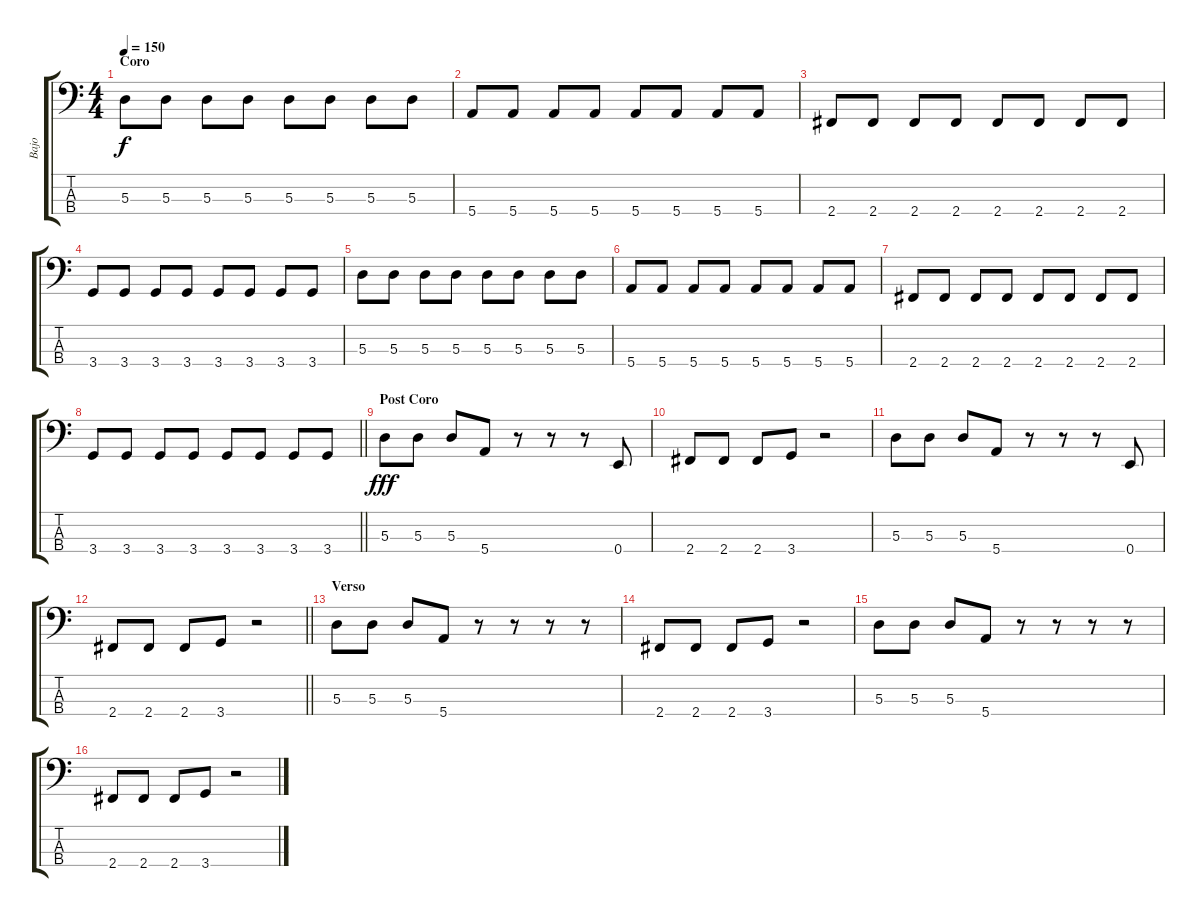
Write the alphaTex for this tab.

\track ("Bajo" "Bajo") {instrument electricbasspick}
\staff {score tabs}
\tuning (G2 D2 A1 E1) {hide}
\ts (4 4)
\section ("" "Coro")
\tempo 150
\clef f4
\ks c
5.3.8{dy f} 5.3.8 5.3.8 5.3.8 5.3.8 5.3.8 5.3.8 5.3.8 |
5.4.8 5.4.8 5.4.8 5.4.8 5.4.8 5.4.8 5.4.8 5.4.8 |
2.4.8 2.4.8 2.4.8 2.4.8 2.4.8 2.4.8 2.4.8 2.4.8 |
3.4.8 3.4.8 3.4.8 3.4.8 3.4.8 3.4.8 3.4.8 3.4.8 |
5.3.8 5.3.8 5.3.8 5.3.8 5.3.8 5.3.8 5.3.8 5.3.8 |
5.4.8 5.4.8 5.4.8 5.4.8 5.4.8 5.4.8 5.4.8 5.4.8 |
2.4.8 2.4.8 2.4.8 2.4.8 2.4.8 2.4.8 2.4.8 2.4.8 |
\barLineRight lightlight
3.4.8 3.4.8 3.4.8 3.4.8 3.4.8 3.4.8 3.4.8 3.4.8 |
\section ("" "Post Coro")
5.3.8{dy fff} 5.3.8 5.3.8 5.4.8 r.8 r.8 r.8 0.4.8 |
2.4.8 2.4.8 2.4.8 3.4.8 r.2 |
5.3.8 5.3.8 5.3.8 5.4.8 r.8 r.8 r.8 0.4.8 |
\barLineRight lightlight
2.4.8 2.4.8 2.4.8 3.4.8 r.2 |
\section ("" "Verso")
5.3.8 5.3.8 5.3.8 5.4.8 r.8 r.8 r.8 r.8 |
2.4.8 2.4.8 2.4.8 3.4.8 r.2 |
5.3.8 5.3.8 5.3.8 5.4.8 r.8 r.8 r.8 r.8 |
2.4.8 2.4.8 2.4.8 3.4.8 r.2
